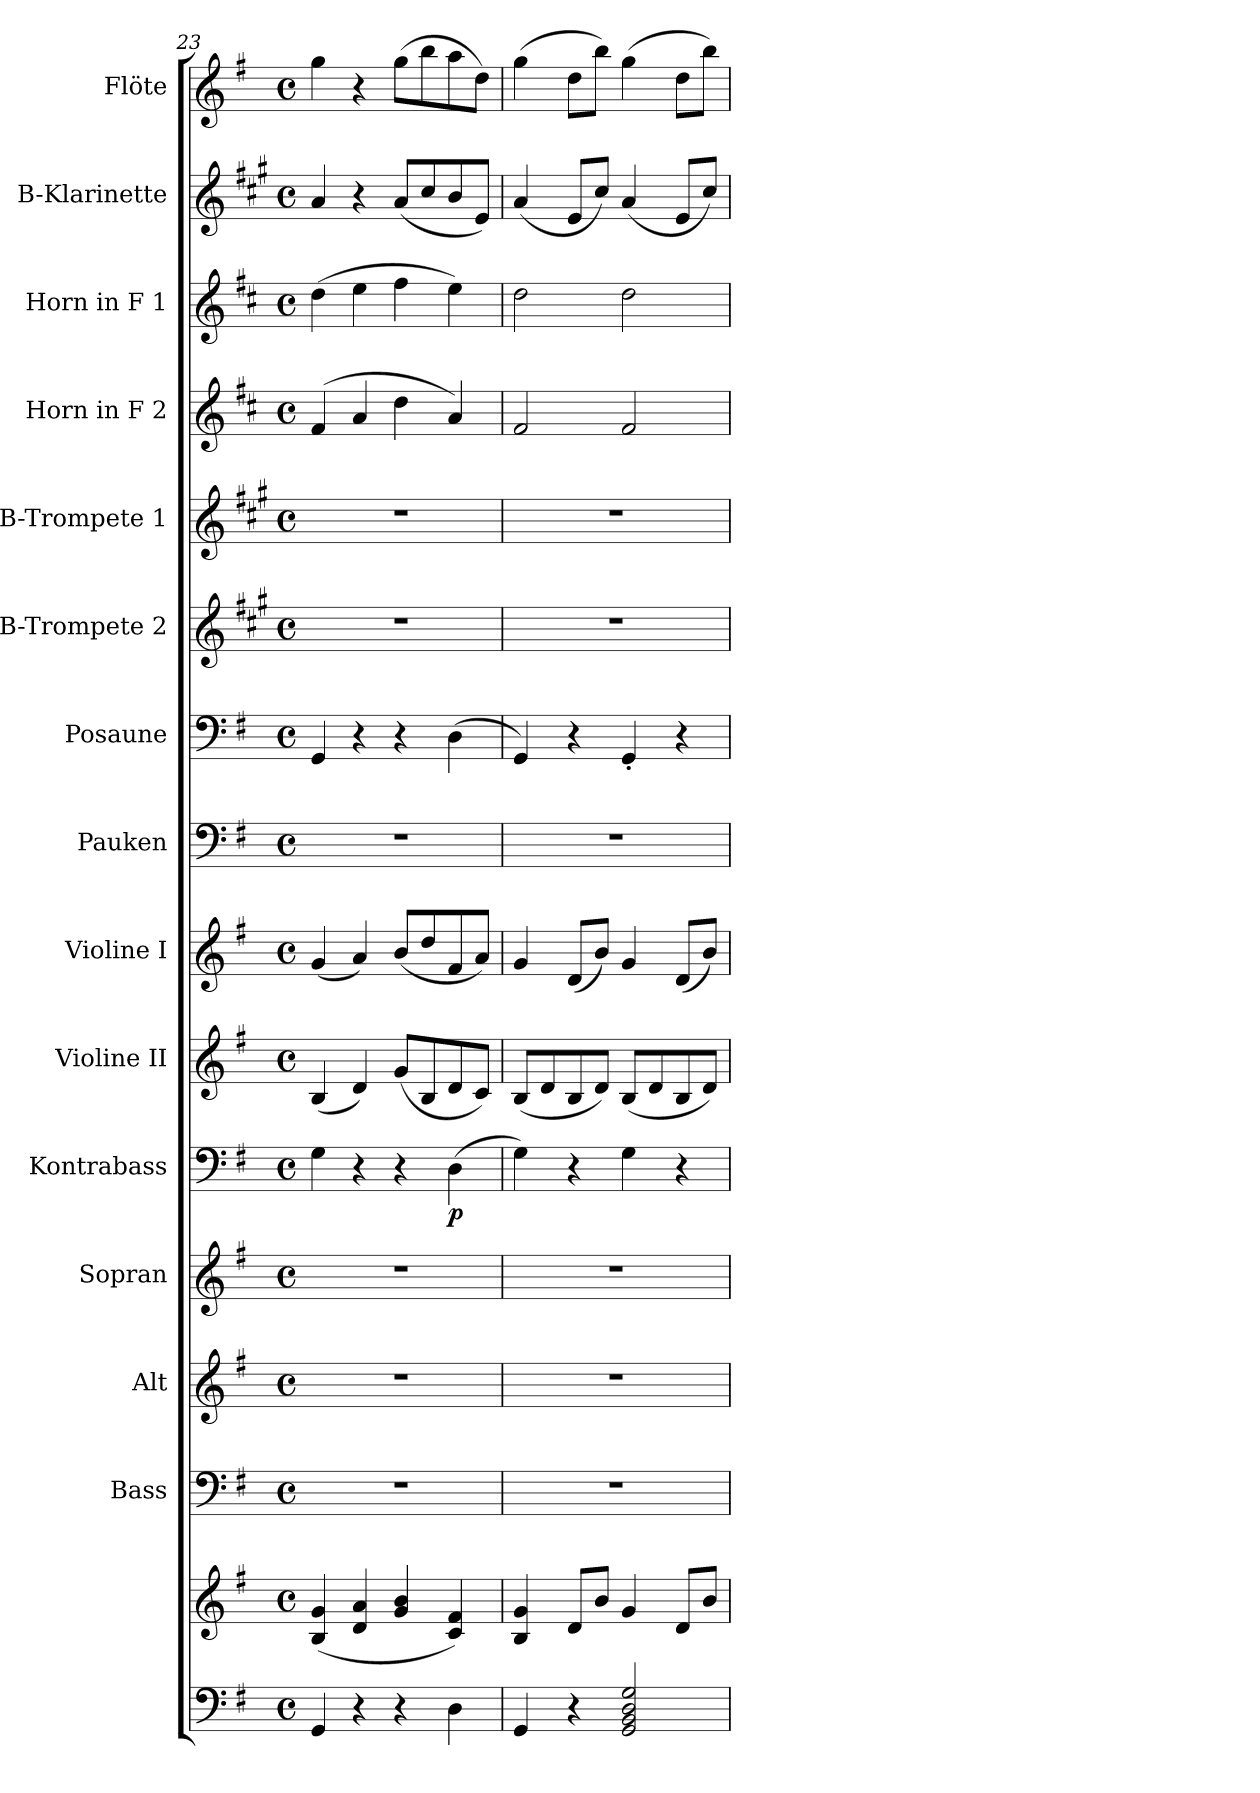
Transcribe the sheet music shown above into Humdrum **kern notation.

**kern	**kern	**kern	**kern	**kern	**kern	**dynam	**kern	**kern	**kern	**kern	**kern	**kern	**kern	**kern	**kern	**kern
*part15	*part15	*part14	*part13	*part12	*part11	*part11	*part10	*part9	*part8	*part7	*part6	*part5	*part4	*part3	*part2	*part1
*staff16	*staff15	*staff14	*staff13	*staff12	*staff11	*staff11	*staff10	*staff9	*staff8	*staff7	*staff6	*staff5	*staff4	*staff3	*staff2	*staff1
*	*	*I"Bass	*I"Alt	*I"Sopran	*I"Kontrabass	*	*I"Violine II	*I"Violine I	*I"Pauken	*I"Posaune	*I"B-Trompete 2	*I"B-Trompete 1	*I"Horn in F 2	*I"Horn in F 1	*I"B-Klarinette	*I"Flöte
*	*	*I'B.	*I'A.	*I'S.	*I'Kb.	*	*I'Vl. II	*I'Vl. I	*I'Pk.	*I'Pos.	*I'B Trp. 2	*I'B Trp. 1	*	*	*I'B Kl.	*I'Fl.
*clefF4	*clefG2	*clefF4	*clefG2	*clefG2	*clefF4	*	*clefG2	*clefG2	*clefF4	*clefF4	*clefG2	*clefG2	*clefG2	*clefG2	*clefG2	*clefG2
*	*	*	*	*	*ITrd7c12	*	*	*	*	*	*ITrd1c2	*ITrd1c2	*ITrd4c7	*ITrd4c7	*ITrd1c2	*
*k[f#]	*k[f#]	*k[f#]	*k[f#]	*k[f#]	*k[f#]	*	*k[f#]	*k[f#]	*k[f#]	*k[f#]	*k[f#]	*k[f#]	*k[f#]	*k[f#]	*k[f#]	*k[f#]
*G:	*G:	*G:	*G:	*G:	*G:	*	*G:	*G:	*G:	*G:	*G:	*G:	*G:	*G:	*G:	*G:
*M4/4	*M4/4	*M4/4	*M4/4	*M4/4	*M4/4	*	*M4/4	*M4/4	*M4/4	*M4/4	*M4/4	*M4/4	*M4/4	*M4/4	*M4/4	*M4/4
*met(c)	*met(c)	*met(c)	*met(c)	*met(c)	*met(c)	*	*met(c)	*met(c)	*met(c)	*met(c)	*met(c)	*met(c)	*met(c)	*met(c)	*met(c)	*met(c)
=23	=23	=23	=23	=23	=23	=23	=23	=23	=23	=23	=23	=23	=23	=23	=23	=23
4GG/	(<4B/ 4g/	1r	1r	1r	4GG\	.	(<4B/	(<4g/	1r	4GG/	1r	1r	(4B/	(>4g\	4g/	4gg\
4r	4d/ 4a/	.	.	.	4r	.	4d/)	4a/)	.	4r	.	.	4d/	4a\	4r	4r
4r	4g/ 4b/	.	.	.	4r	.	(<8g/L	(<8b/L	.	4r	.	.	4g\	4b\	(<8g/L	(>8gg\L
.	.	.	.	.	.	.	8B/	8dd/	.	.	.	.	.	.	8b/	8bb\
!	!	!	!	!	!	!LO:DY:b	!	!	!	!	!	!	!	!	!	!
4D\	4c/ 4f#/)	.	.	.	(>4DD\	p	8d/	8f#/	.	(>4D\	.	.	4d/)	4a\)	8a/	8aa\
.	.	.	.	.	.	.	8c/J)	8a/J)	.	.	.	.	.	.	8d/J)	8dd\J)
=24	=24	=24	=24	=24	=24	=24	=24	=24	=24	=24	=24	=24	=24	=24	=24	=24
4GG/	4B/ 4g/	1r	1r	1r	4GG\)	.	(<8B/L	4g/	1r	4GG/)	1r	1r	2B/	2g\	(<4g/	(>4gg\
.	.	.	.	.	.	.	8d/	.	.	.	.	.	.	.	.	.
4r	8d/L	.	.	.	4r	.	8B/	(<8d/L	.	4r	.	.	.	.	8d/L	8dd\L
.	8b/J	.	.	.	.	.	8d/J)	8b/J)	.	.	.	.	.	.	8b/J)	8bb\J)
2GG/ 2BB/ 2D/ 2G/	4g/	.	.	.	4GG\	.	(<8B/L	4g/	.	4GG'</	.	.	2B/	2g\	(<4g/	(>4gg\
.	.	.	.	.	.	.	8d/	.	.	.	.	.	.	.	.	.
.	8d/L	.	.	.	4r	.	8B/	(<8d/L	.	4r	.	.	.	.	8d/L	8dd\L
.	8b/J	.	.	.	.	.	8d/J)	8b/J)	.	.	.	.	.	.	8b/J)	8bb\J)
=	=	=	=	=	=	=	=	=	=	=	=	=	=	=	=	=
*-	*-	*-	*-	*-	*-	*-	*-	*-	*-	*-	*-	*-	*-	*-	*-	*-
